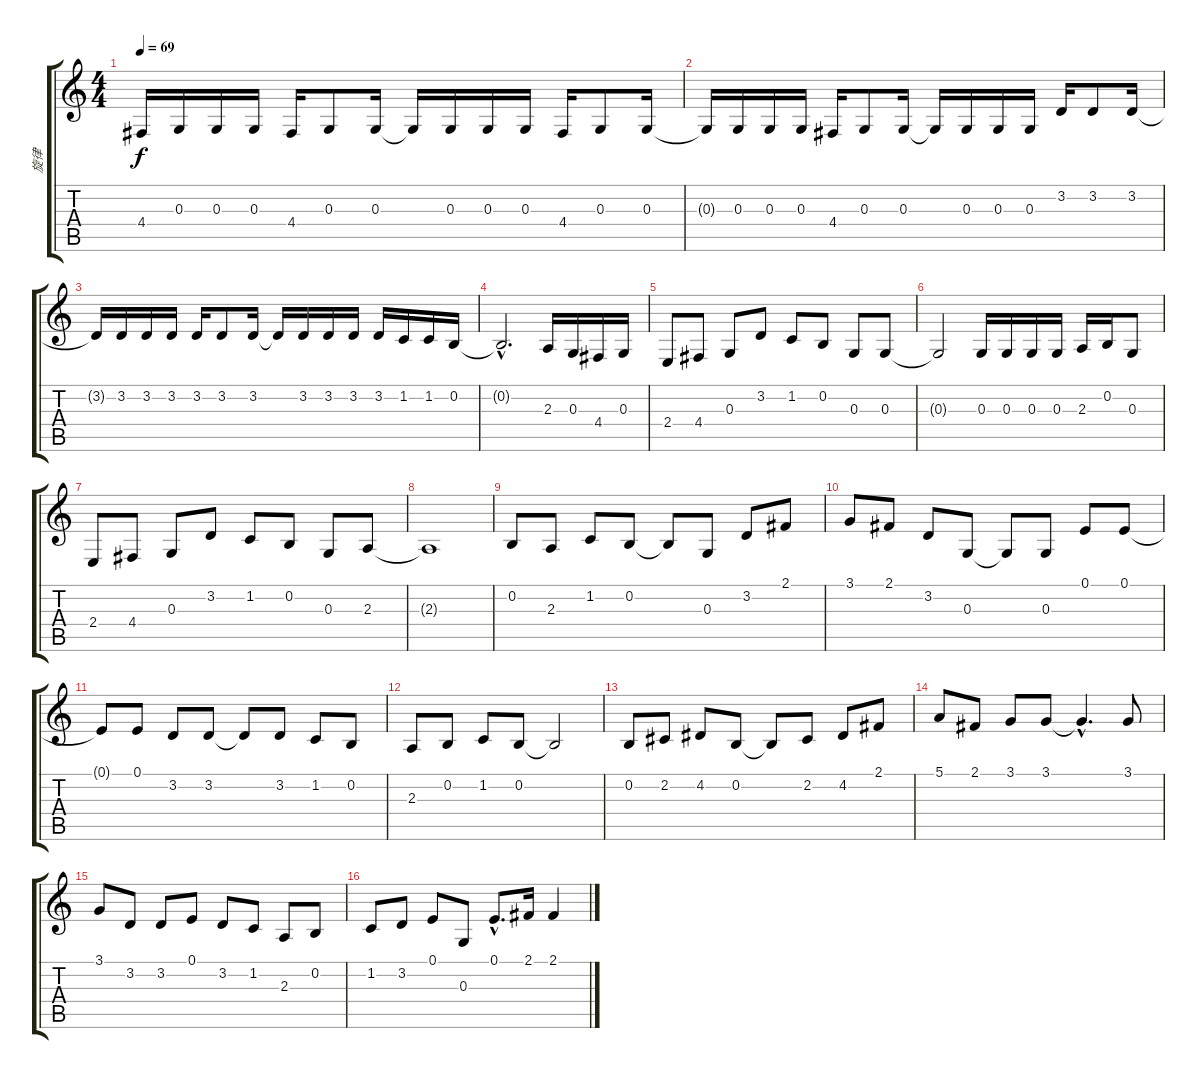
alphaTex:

\track ("旋律" "旋律") {instrument trumpet}
\staff {score tabs}
\tuning (E4 B3 G3 D3 A2 E2) {hide}
\ts (4 4)
\tempo 69
\clef g2
\ks c
4.4.16{dy f} 0.3.16 0.3.16 0.3.16 4.4.16 0.3.8 0.3.16 0.3{t}.16 0.3.16 0.3.16 0.3.16 4.4.16 0.3.8 0.3.16 |
0.3{t}.16 0.3.16 0.3.16 0.3.16 4.4.16 0.3.8 0.3.16 0.3{t}.16 0.3.16 0.3.16 0.3.16 3.2.16 3.2.8 3.2.16 |
3.2{t}.16 3.2.16 3.2.16 3.2.16 3.2.16 3.2.8 3.2.16 3.2{t}.16 3.2.16 3.2.16 3.2.16 3.2.16 1.2.16 1.2.16 0.2.16 |
0.2{hac t}.2{d} 2.3.16 0.3.16 4.4.16 0.3.16 |
2.4.8 4.4.8 0.3.8 3.2.8 1.2.8 0.2.8 0.3.8 0.3.8 |
0.3{t}.2 0.3.16 0.3.16 0.3.16 0.3.16 2.3.16 0.2.16 0.3.8 |
2.4.8 4.4.8 0.3.8 3.2.8 1.2.8 0.2.8 0.3.8 2.3.8 |
2.3{t}.1 |
0.2.8 2.3.8 1.2.8 0.2.8 0.2{t}.8 0.3.8 3.2.8 2.1.8 |
3.1.8 2.1.8 3.2.8 0.3.8 0.3{t}.8 0.3.8 0.1.8 0.1.8 |
0.1{t}.8 0.1.8 3.2.8 3.2.8 3.2{t}.8 3.2.8 1.2.8 0.2.8 |
2.3.8 0.2.8 1.2.8 0.2.8 0.2{t}.2 |
0.2.8 2.2.8 4.2.8 0.2.8 0.2{t}.8 2.2.8 4.2.8 2.1.8 |
5.1.8 2.1.8 3.1.8 3.1.8 3.1{hac t}.4{d} 3.1.8 |
3.1.8 3.2.8 3.2.8 0.1.8 3.2.8 1.2.8 2.3.8 0.2.8 |
1.2.8 3.2.8 0.1.8 0.3.8 0.1{hac}.8{d} 2.1.16 2.1.4
